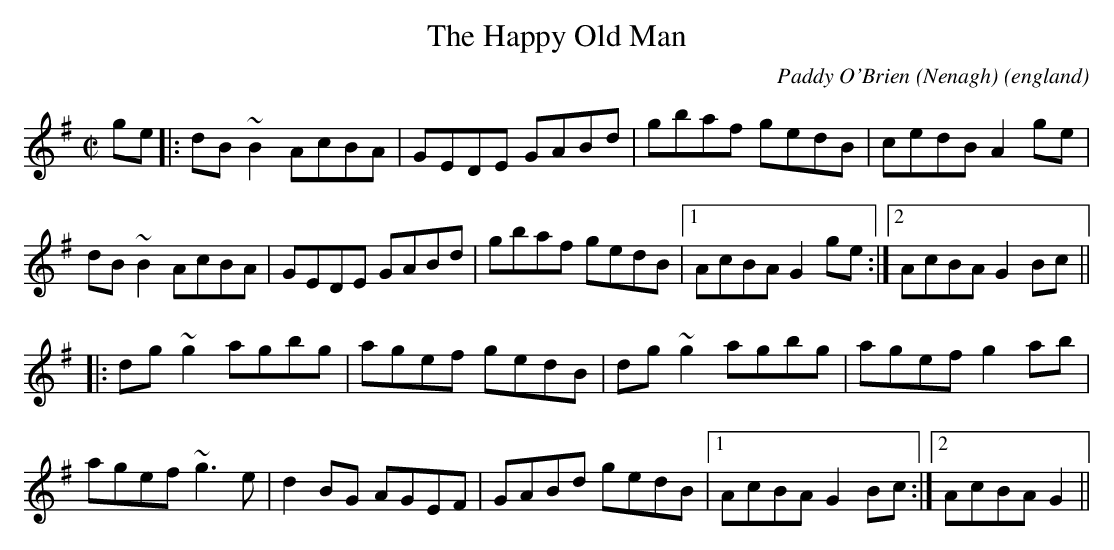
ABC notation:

X:1
T:Happy Old Man, The
O:england
C:Paddy O'Brien (Nenagh)
M:C|
K:G
ge|:dB~B2 AcBA|GEDE GABd|gbaf gedB|cedB A2ge|
dB~B2 AcBA|GEDE GABd|gbaf gedB|1 AcBA G2ge:|2 AcBA G2Bc||
|:dg~g2 agbg|agef gedB|dg~g2 agbg|agef g2ab|
agef ~g3e|d2BG AGEF|GABd gedB|1 AcBA G2Bc:|2 AcBA G2||
